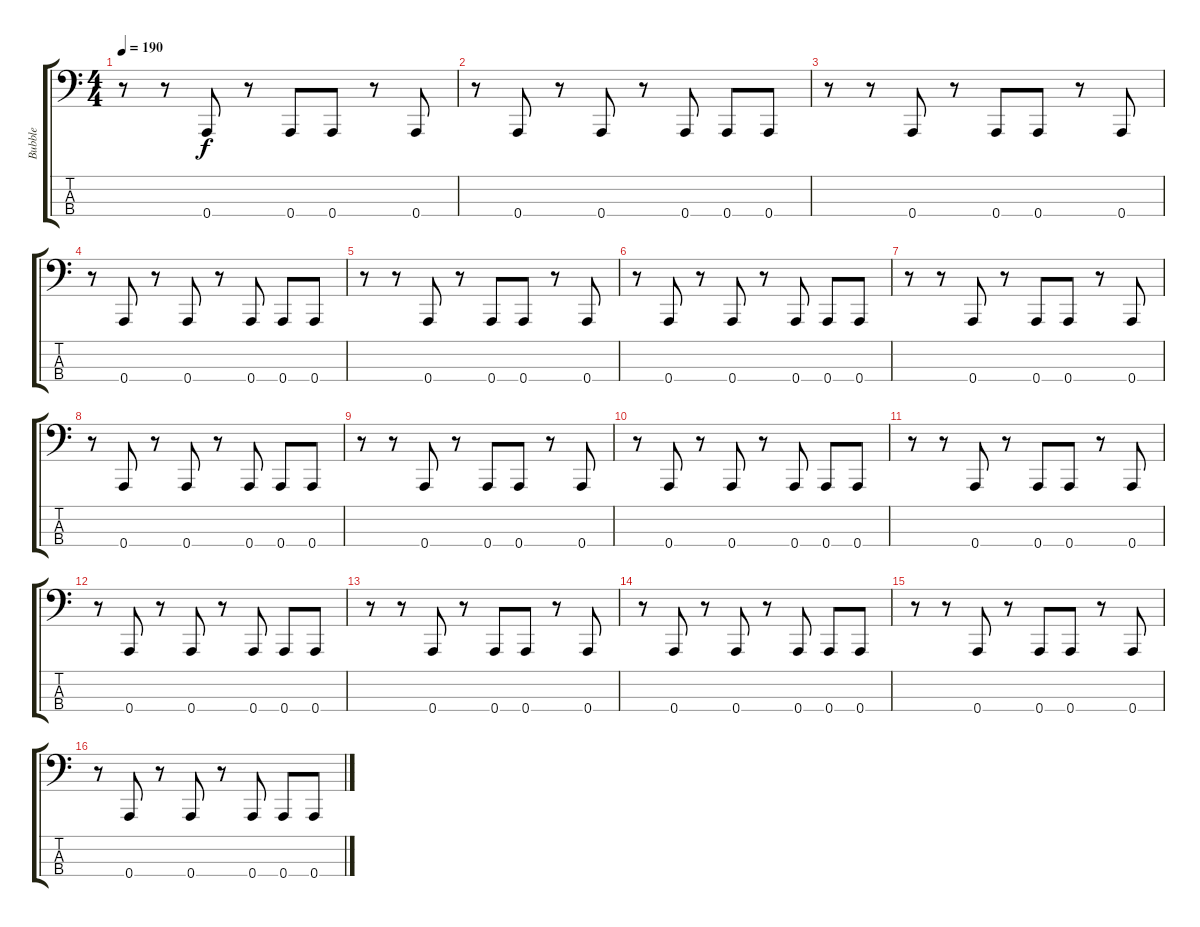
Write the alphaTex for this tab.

\track ("Bubble" "Bubble") {instrument electricbasspick}
\staff {score tabs}
\tuning (D2 A1 E1 A0) {hide}
\ts (4 4)
\tempo 190
\clef f4
\ks c
r.8{dy f} r.8 0.4.8 r.8 0.4.8 0.4.8 r.8 0.4.8 |
r.8 0.4.8 r.8 0.4.8 r.8 0.4.8 0.4.8 0.4.8 |
r.8 r.8 0.4.8 r.8 0.4.8 0.4.8 r.8 0.4.8 |
r.8 0.4.8 r.8 0.4.8 r.8 0.4.8 0.4.8 0.4.8 |
r.8 r.8 0.4.8 r.8 0.4.8 0.4.8 r.8 0.4.8 |
r.8 0.4.8 r.8 0.4.8 r.8 0.4.8 0.4.8 0.4.8 |
r.8 r.8 0.4.8 r.8 0.4.8 0.4.8 r.8 0.4.8 |
r.8 0.4.8 r.8 0.4.8 r.8 0.4.8 0.4.8 0.4.8 |
r.8 r.8 0.4.8 r.8 0.4.8 0.4.8 r.8 0.4.8 |
r.8 0.4.8 r.8 0.4.8 r.8 0.4.8 0.4.8 0.4.8 |
r.8 r.8 0.4.8 r.8 0.4.8 0.4.8 r.8 0.4.8 |
r.8 0.4.8 r.8 0.4.8 r.8 0.4.8 0.4.8 0.4.8 |
r.8 r.8 0.4.8 r.8 0.4.8 0.4.8 r.8 0.4.8 |
r.8 0.4.8 r.8 0.4.8 r.8 0.4.8 0.4.8 0.4.8 |
r.8 r.8 0.4.8 r.8 0.4.8 0.4.8 r.8 0.4.8 |
r.8 0.4.8 r.8 0.4.8 r.8 0.4.8 0.4.8 0.4.8
